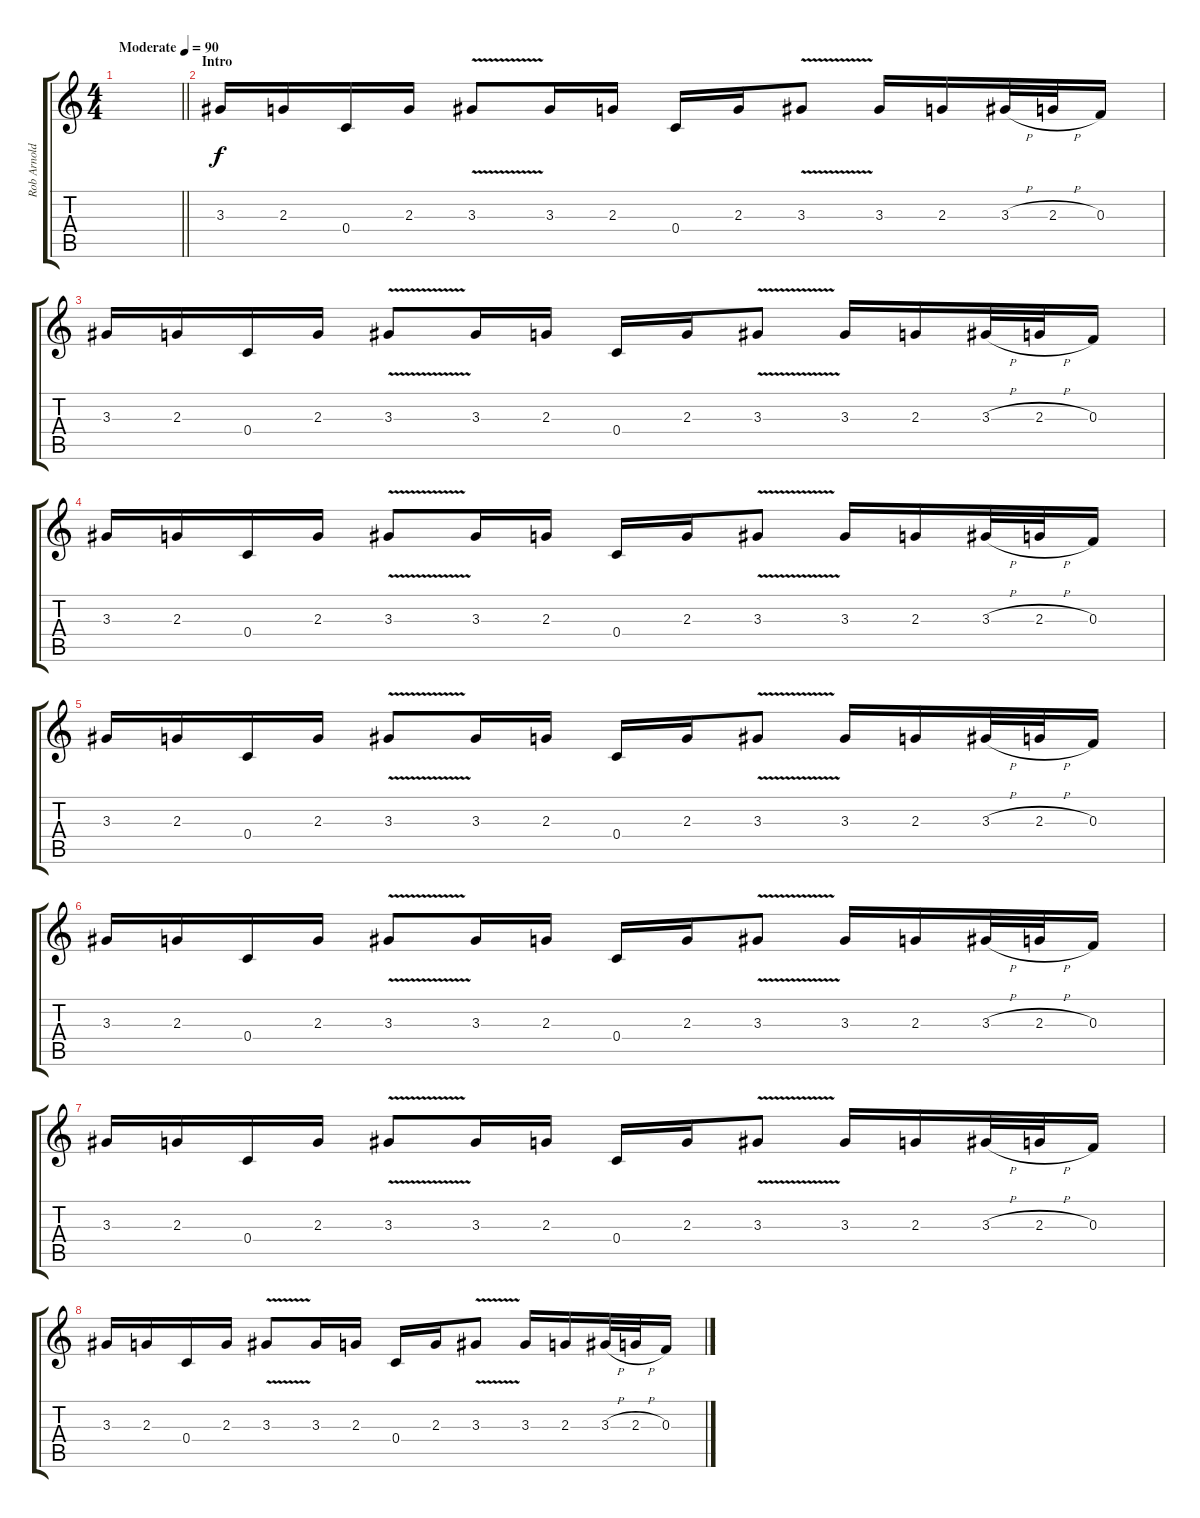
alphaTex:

\track ("Rob Arnold (lead)" "Rob Arnold") {instrument overdrivenguitar}
\staff {score tabs}
\tuning (D4 A3 F3 C3 G2 C2) {hide}
\ts (4 4)
\tempo (90 "Moderate")
\clef g2
\barLineRight lightlight
\ks c
|
\section ("" "Intro")
3.3.16{volume 13} 2.3.16 0.4.16 2.3.16 3.3{v}.8 3.3.16 2.3.16 0.4.16 2.3.16 3.3{v}.8 3.3.16 2.3.16 3.3{h}.32 2.3{h}.32 0.3.16 |
3.3.16 2.3.16 0.4.16 2.3.16 3.3{v}.8 3.3.16 2.3.16 0.4.16 2.3.16 3.3{v}.8 3.3.16 2.3.16 3.3{h}.32 2.3{h}.32 0.3.16 |
3.3.16 2.3.16 0.4.16 2.3.16 3.3{v}.8 3.3.16 2.3.16 0.4.16 2.3.16 3.3{v}.8 3.3.16 2.3.16 3.3{h}.32 2.3{h}.32 0.3.16 |
3.3.16 2.3.16 0.4.16 2.3.16 3.3{v}.8 3.3.16 2.3.16 0.4.16 2.3.16 3.3{v}.8 3.3.16 2.3.16 3.3{h}.32 2.3{h}.32 0.3.16 |
3.3.16 2.3.16 0.4.16 2.3.16 3.3{v}.8 3.3.16 2.3.16 0.4.16 2.3.16 3.3{v}.8 3.3.16 2.3.16 3.3{h}.32 2.3{h}.32 0.3.16 |
3.3.16 2.3.16 0.4.16 2.3.16 3.3{v}.8 3.3.16 2.3.16 0.4.16 2.3.16 3.3{v}.8 3.3.16 2.3.16 3.3{h}.32 2.3{h}.32 0.3.16 |
3.3.16 2.3.16 0.4.16 2.3.16 3.3{v}.8 3.3.16 2.3.16 0.4.16 2.3.16 3.3{v}.8 3.3.16 2.3.16 3.3{h}.32 2.3{h}.32 0.3.16
